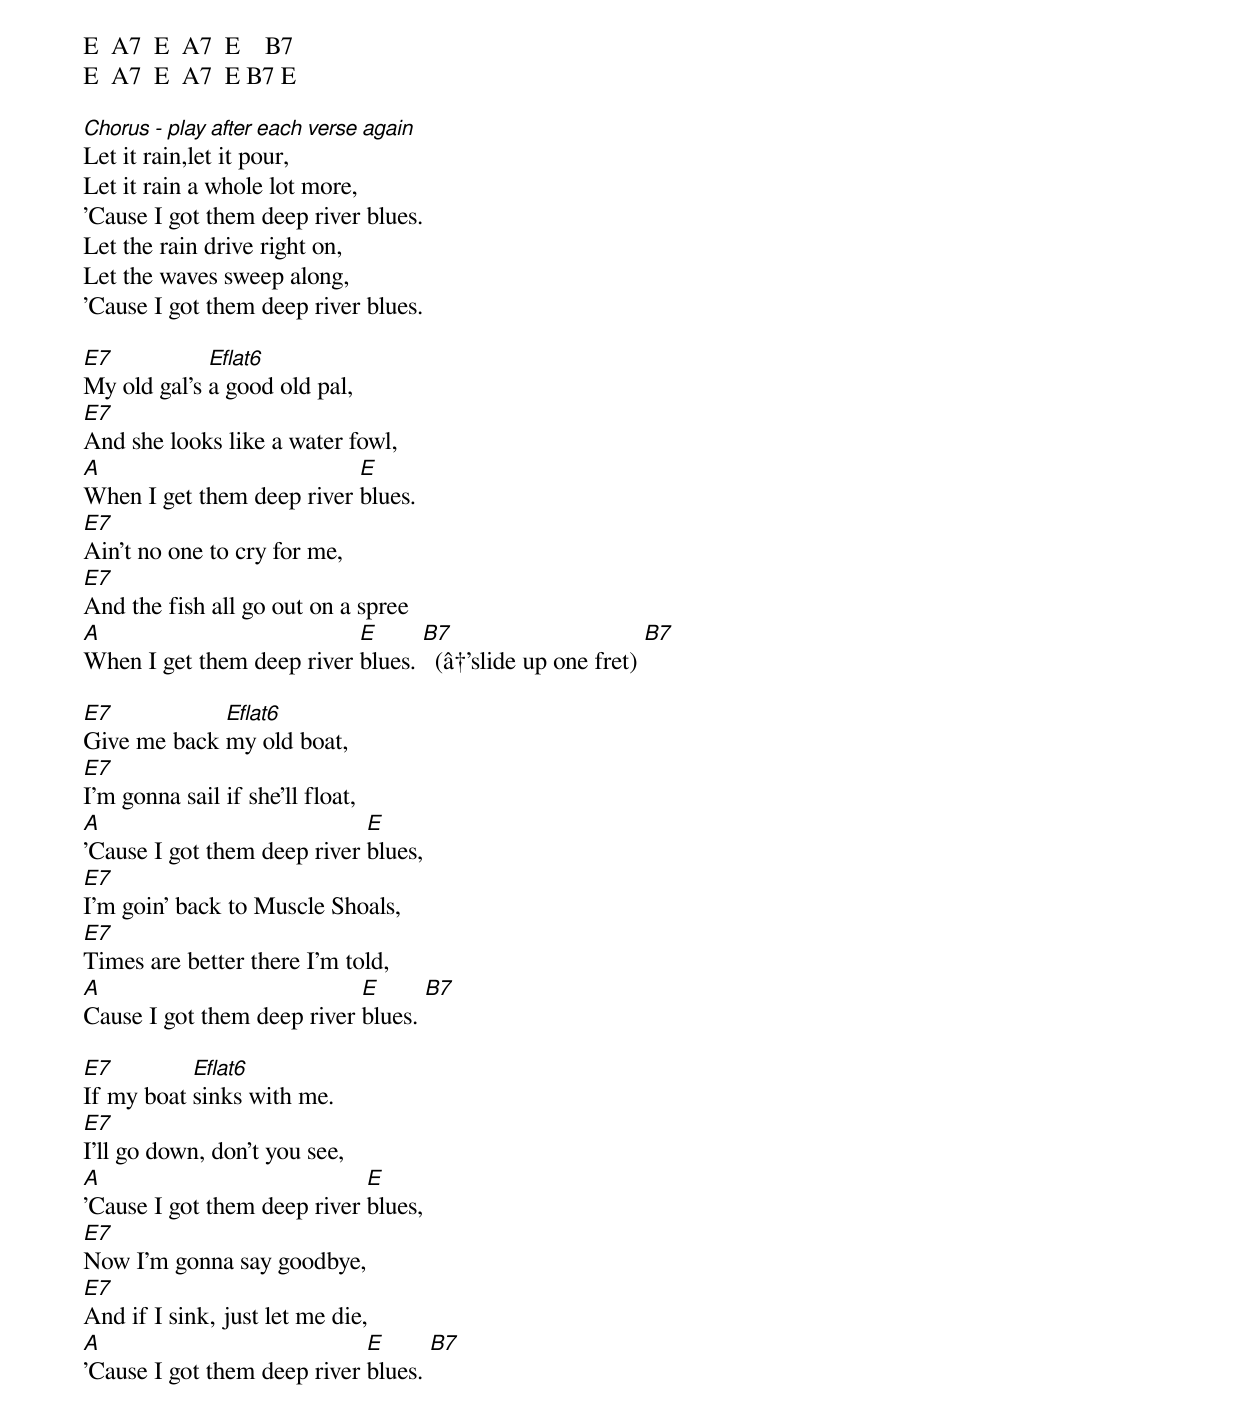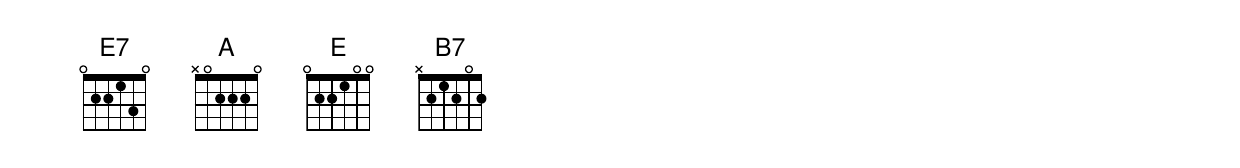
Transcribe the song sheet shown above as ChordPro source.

<pre>
E  A7  E  A7  E    B7
E  A7  E  A7  E B7 E

[Chorus - play after each verse again]
Let it rain,let it pour,
Let it rain a whole lot more,
'Cause I got them deep river blues.
Let the rain drive right on,
Let the waves sweep along,
'Cause I got them deep river blues.

[E7]My old gal's [Eflat6]a good old pal,
[E7]And she looks like a water fowl,
[A]When I get them deep river [E]blues.
[E7]Ain't no one to cry for me,
[E7]And the fish all go out on a spree
[A]When I get them deep river [E]blues. [B7]  (â†’slide up one fret) [B7]

[E7]Give me back [Eflat6]my old boat,
[E7]I'm gonna sail if she'll float,
[A]'Cause I got them deep river [E]blues,
[E7]I'm goin' back to Muscle Shoals,
[E7]Times are better there I'm told,
[A]Cause I got them deep river [E]blues. [B7]

[E7]If my boat [Eflat6]sinks with me.
[E7]I'll go down, don't you see,
[A]'Cause I got them deep river [E]blues,
[E7]Now I'm gonna say goodbye,
[E7]And if I sink, just let me die,
[A]'Cause I got them deep river [E]blues. [B7]

</pre>
